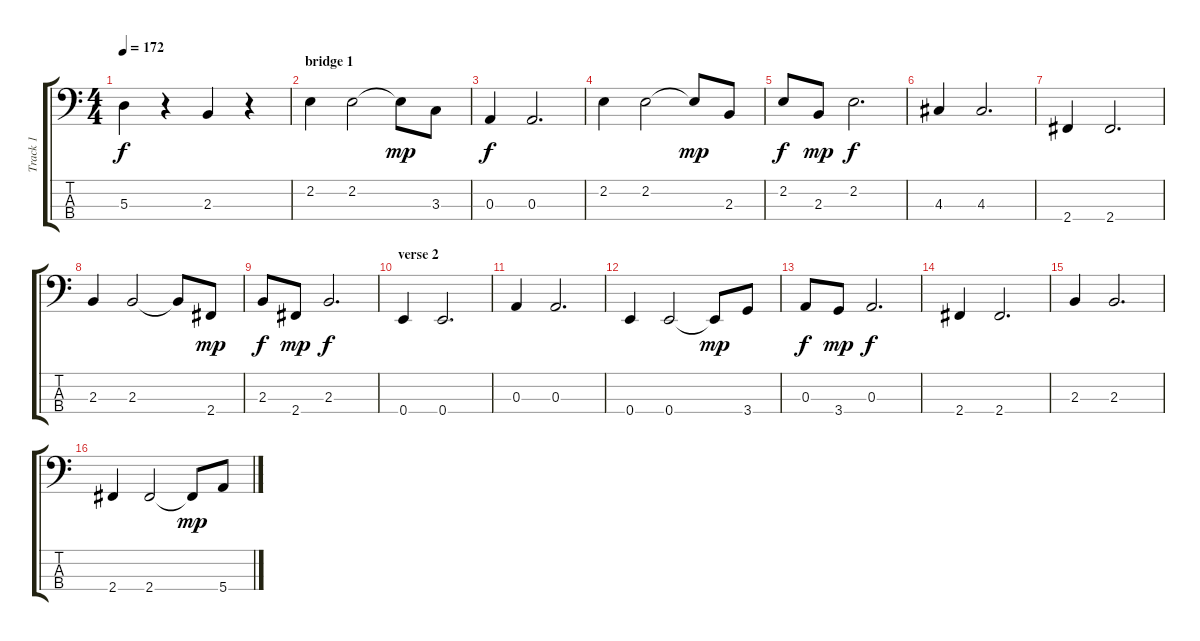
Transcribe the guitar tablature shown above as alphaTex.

\track ("Track 1" "Track 1") {instrument electricbasspick}
\staff {score tabs}
\tuning (G2 D2 A1 E1) {hide}
\ts (4 4)
\tempo 172
\clef f4
\ks c
5.3.4{dy f} r.4 2.3.4 r.4 |
\section ("" "bridge 1")
2.2.4 2.2.2 2.2{t}.8{dy mp} 3.3.8 |
0.3.4{dy f} 0.3.2{d} |
2.2.4 2.2.2 2.2{t}.8{dy mp} 2.3.8 |
2.2.8{dy f} 2.3.8{dy mp} 2.2.2{d dy f} |
4.3.4 4.3.2{d} |
2.4.4 2.4.2{d} |
2.3.4 2.3.2 2.3{t}.8 2.4.8{dy mp} |
2.3.8{dy f} 2.4.8{dy mp} 2.3.2{d dy f} |
\section ("" "verse 2")
0.4.4 0.4.2{d} |
0.3.4 0.3.2{d} |
0.4.4 0.4.2 0.4{t}.8{dy mp} 3.4.8 |
0.3.8{dy f} 3.4.8{dy mp} 0.3.2{d dy f} |
2.4.4 2.4.2{d} |
2.3.4 2.3.2{d} |
2.4.4 2.4.2 2.4{t}.8{dy mp} 5.4.8
